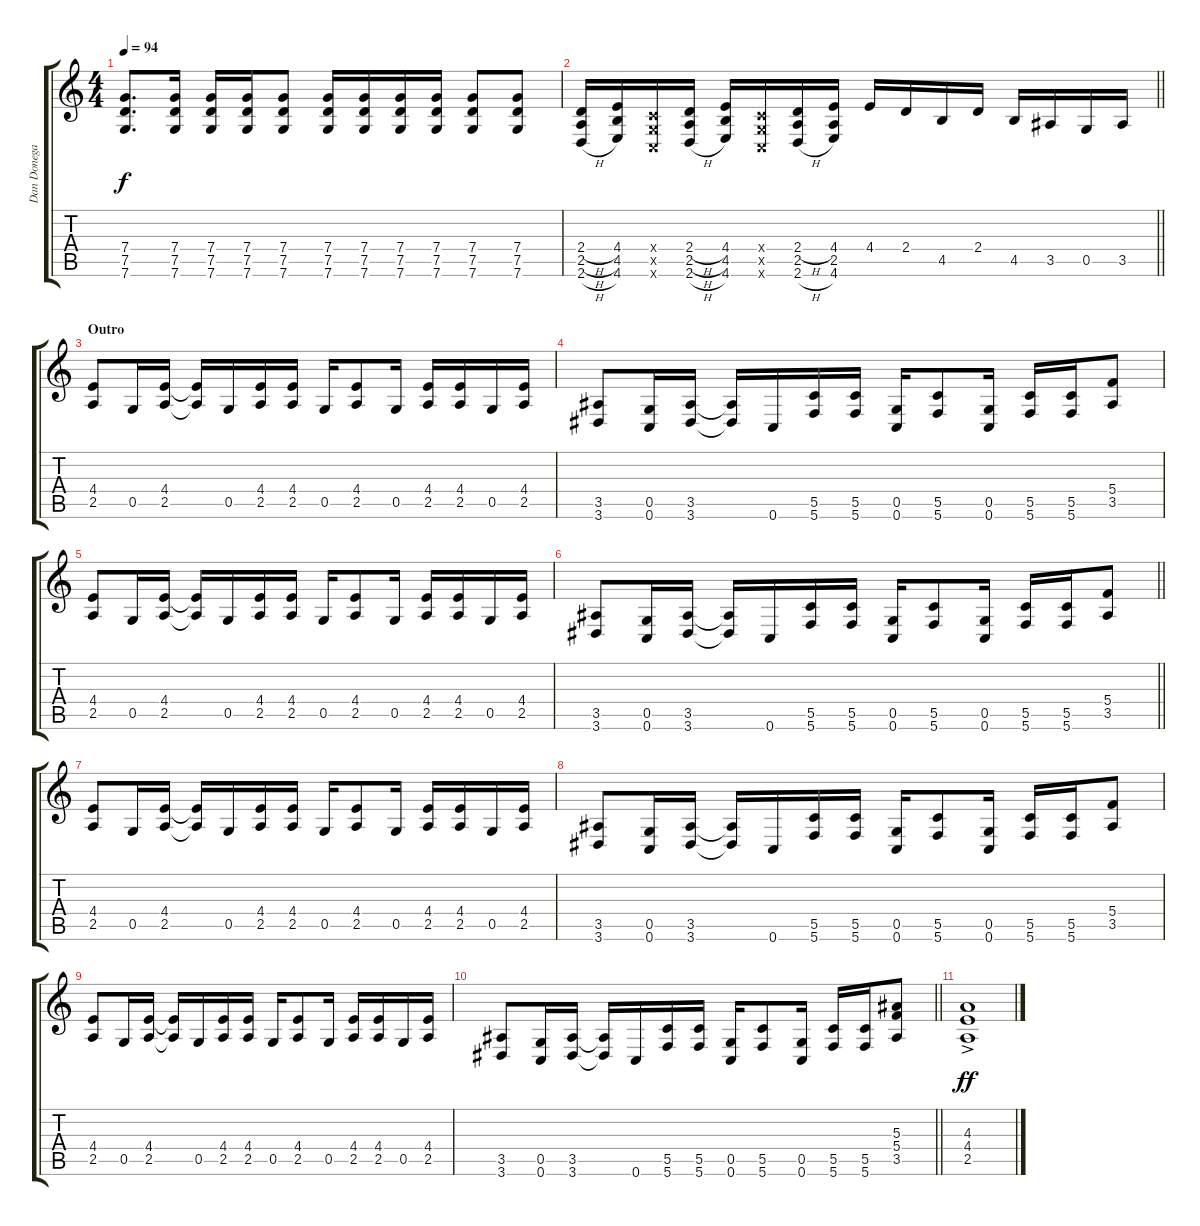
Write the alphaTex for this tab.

\track ("Dan Donegan 2" "Dan Donega") {instrument distortionguitar}
\staff {score tabs}
\tuning (D4 A3 F3 C3 G2 C2) {hide}
\ts (4 4)
\tempo 94
\clef g2
\ks c
(7.4 7.5 7.6).8{d dy f} (7.4 7.5 7.6).16 (7.4 7.5 7.6).16 (7.4 7.5 7.6).16 (7.4 7.5 7.6).8 (7.4 7.5 7.6).16 (7.4 7.5 7.6).16 (7.4 7.5 7.6).16 (7.4 7.5 7.6).16 (7.4 7.5 7.6).8 (7.4 7.5 7.6).8 |
\barLineRight lightlight
(2.4{h} 2.5{h} 2.6{h}).16 (4.4 4.5 4.6).16 (0.4{x} 0.5{x} 0.6{x}).16 (2.4{h} 2.5{h} 2.6{h}).16 (4.4 4.5 4.6).16 (0.4{x} 0.5{x} 0.6{x}).16 (2.4{h} 2.5 2.6{h}).16 (4.4 2.5 4.6).16 4.4.16 2.4.16 4.5.16 2.4.16 4.5.16 3.5.16 0.5.16 3.5.16 |
\section ("" "Outro")
(4.4 2.5).8 0.5.16 (4.4 2.5).16 (4.4{t} 2.5{t}).16 0.5.16 (4.4 2.5).16 (4.4 2.5).16 0.5.16 (4.4 2.5).8 0.5.16 (4.4 2.5).16 (4.4 2.5).16 0.5.16 (4.4 2.5).16 |
(3.5 3.6).8 (0.5 0.6).16 (3.5 3.6).16 (3.5{t} 3.6{t}).16 0.6.16 (5.5 5.6).16 (5.5 5.6).16 (0.5 0.6).16 (5.5 5.6).8 (0.5 0.6).16 (5.5 5.6).16 (5.5 5.6).16 (5.4 3.5).8 |
(4.4 2.5).8 0.5.16 (4.4 2.5).16 (4.4{t} 2.5{t}).16 0.5.16 (4.4 2.5).16 (4.4 2.5).16 0.5.16 (4.4 2.5).8 0.5.16 (4.4 2.5).16 (4.4 2.5).16 0.5.16 (4.4 2.5).16 |
\barLineRight lightlight
(3.5 3.6).8 (0.5 0.6).16 (3.5 3.6).16 (3.5{t} 3.6{t}).16 0.6.16 (5.5 5.6).16 (5.5 5.6).16 (0.5 0.6).16 (5.5 5.6).8 (0.5 0.6).16 (5.5 5.6).16 (5.5 5.6).16 (5.4 3.5).8 |
(4.4 2.5).8 0.5.16 (4.4 2.5).16 (4.4{t} 2.5{t}).16 0.5.16 (4.4 2.5).16 (4.4 2.5).16 0.5.16 (4.4 2.5).8 0.5.16 (4.4 2.5).16 (4.4 2.5).16 0.5.16 (4.4 2.5).16 |
(3.5 3.6).8 (0.5 0.6).16 (3.5 3.6).16 (3.5{t} 3.6{t}).16 0.6.16 (5.5 5.6).16 (5.5 5.6).16 (0.5 0.6).16 (5.5 5.6).8 (0.5 0.6).16 (5.5 5.6).16 (5.5 5.6).16 (5.4 3.5).8 |
(4.4 2.5).8 0.5.16 (4.4 2.5).16 (4.4{t} 2.5{t}).16 0.5.16 (4.4 2.5).16 (4.4 2.5).16 0.5.16 (4.4 2.5).8 0.5.16 (4.4 2.5).16 (4.4 2.5).16 0.5.16 (4.4 2.5).16 |
\barLineRight lightlight
(3.5 3.6).8 (0.5 0.6).16 (3.5 3.6).16 (3.5{t} 3.6{t}).16 0.6.16 (5.5 5.6).16 (5.5 5.6).16 (0.5 0.6).16 (5.5 5.6).8 (0.5 0.6).16 (5.5 5.6).16 (5.5 5.6).16 (5.3 5.4 3.5).8 |
(4.3{ac} 4.4{ac} 2.5{ac}).1{dy ff}
